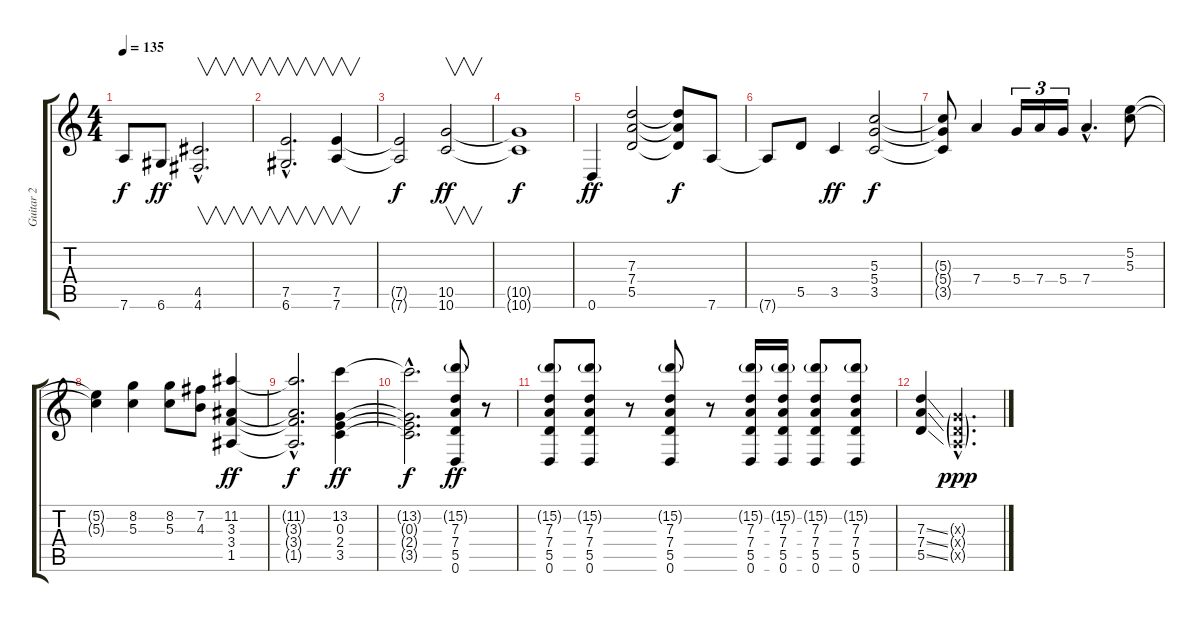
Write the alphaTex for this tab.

\track ("Guitar 2" "Guitar 2") {instrument distortionguitar}
\staff {score tabs}
\tuning (E4 B3 G3 D3 A2 D2) {hide}
\ts (4 4)
\tempo 135
\clef g2
\ks c
7.6.8{dy f} 6.6.8{dy ff} (4.5{hac} 4.6{hac}).2{v d} |
(7.5{hac} 6.6{hac}).2{v d} (7.5 7.6).4{v} |
(7.5{t} 7.6{t}).2{dy f} (10.5 10.6).2{v dy ff} |
(10.5{t} 10.6{t}).1{dy f} |
0.6.4{dy ff} (7.3 7.4 5.5).2 (7.3{t} 7.4{t} 5.5{t}).8{dy f} 7.6.8 |
7.6{t}.8 5.5.8 3.5.4{dy ff} (5.3 5.4 3.5).2{dy f} |
(5.3{t} 5.4{t} 3.5{t}).8 7.4.4 5.4.16{tu (3 2)} 7.4.16{tu (3 2)} 5.4.16{tu (3 2)} 7.4{hac}.4{d} (5.2 5.3).8 |
(5.2{t} 5.3{t}).4 (8.2 5.3).4 (8.2 5.3).8 (7.2 4.3).8 (11.2 3.3 3.4 1.5).4{dy ff} |
(11.2{hac t} 3.3{hac t} 3.4{hac t} 1.5{hac t}).2{d dy f} (13.2 0.3 2.4 3.5).4{dy ff} |
(13.2{hac t} 0.3{hac t} 2.4{hac t} 3.5{hac t}).2{d dy f} (15.2{g} 7.3 7.4 5.5 0.6).8{dy ff} r.8 |
(15.2{g} 7.3 7.4 5.5 0.6).8 (15.2{g} 7.3 7.4 5.5 0.6).8 r.8 (15.2{g} 7.3 7.4 5.5 0.6).8 r.8 (15.2{g} 7.3 7.4 5.5 0.6).16 (15.2{g} 7.3 7.4 5.5 0.6).16 (15.2{g} 7.3 7.4 5.5 0.6).8 (15.2{g} 7.3 7.4 5.5 0.6).8 |
(7.3{ss} 7.4{ss} 5.5{ss}).4 (0.3{g hac x} 0.4{g hac x} 0.5{g hac x}).2{d dy ppp volume 0}
